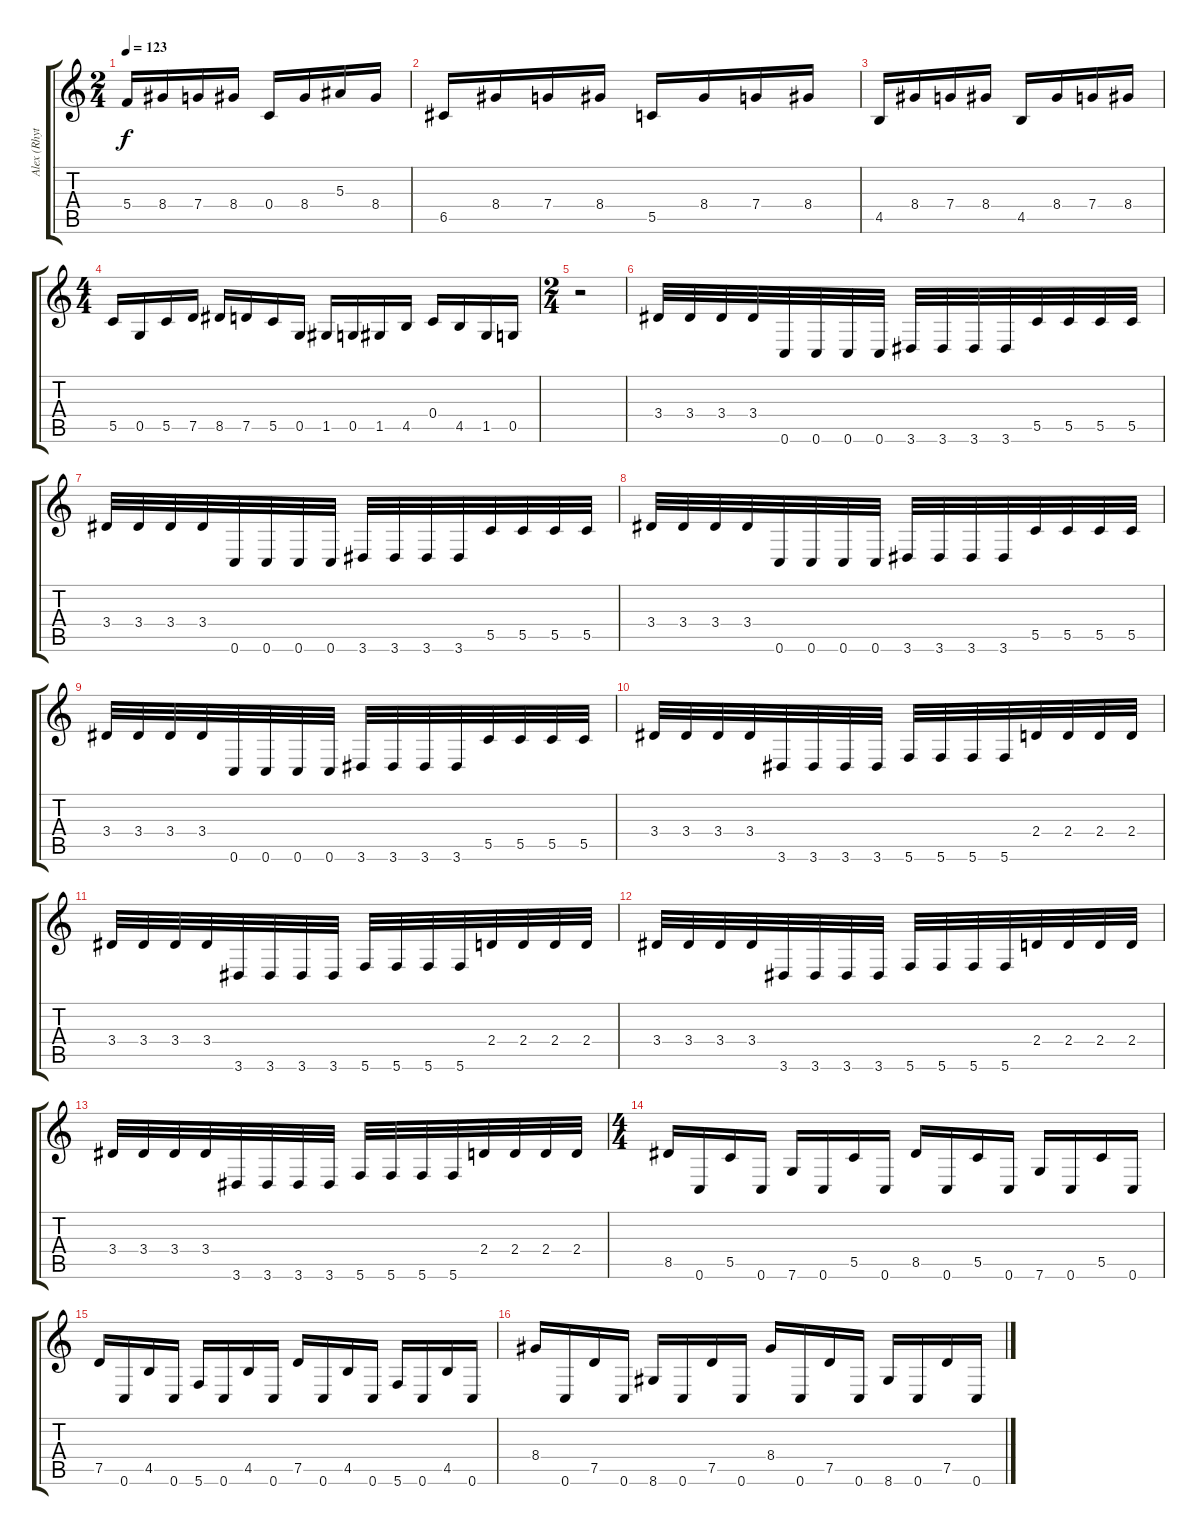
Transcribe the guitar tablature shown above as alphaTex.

\track ("Alex (Rhythm Guitar)" "Alex (Rhyt") {instrument distortionguitar}
\staff {score tabs}
\tuning (D4 A3 F3 C3 G2 C2) {hide}
\ts (2 4)
\tempo 123
\clef g2
\ks c
5.4.16{dy f} 8.4.16 7.4.16 8.4.16 0.4.16 8.4.16 5.3.16 8.4.16 |
6.5.16 8.4.16 7.4.16 8.4.16 5.5.16 8.4.16 7.4.16 8.4.16 |
4.5.16 8.4.16 7.4.16 8.4.16 4.5.16 8.4.16 7.4.16 8.4.16 |
\ts (4 4)
5.5.16 0.5.16 5.5.16 7.5.16 8.5.16 7.5.16 5.5.16 0.5.16 1.5.16 0.5.16 1.5.16 4.5.16 0.4.16 4.5.16 1.5.16 0.5.16 |
\ts (2 4)
r.2 |
3.4.32 3.4.32 3.4.32 3.4.32 0.6.32 0.6.32 0.6.32 0.6.32 3.6.32 3.6.32 3.6.32 3.6.32 5.5.32 5.5.32 5.5.32 5.5.32 |
3.4.32 3.4.32 3.4.32 3.4.32 0.6.32 0.6.32 0.6.32 0.6.32 3.6.32 3.6.32 3.6.32 3.6.32 5.5.32 5.5.32 5.5.32 5.5.32 |
3.4.32 3.4.32 3.4.32 3.4.32 0.6.32 0.6.32 0.6.32 0.6.32 3.6.32 3.6.32 3.6.32 3.6.32 5.5.32 5.5.32 5.5.32 5.5.32 |
3.4.32 3.4.32 3.4.32 3.4.32 0.6.32 0.6.32 0.6.32 0.6.32 3.6.32 3.6.32 3.6.32 3.6.32 5.5.32 5.5.32 5.5.32 5.5.32 |
3.4.32 3.4.32 3.4.32 3.4.32 3.6.32 3.6.32 3.6.32 3.6.32 5.6.32 5.6.32 5.6.32 5.6.32 2.4.32 2.4.32 2.4.32 2.4.32 |
3.4.32 3.4.32 3.4.32 3.4.32 3.6.32 3.6.32 3.6.32 3.6.32 5.6.32 5.6.32 5.6.32 5.6.32 2.4.32 2.4.32 2.4.32 2.4.32 |
3.4.32 3.4.32 3.4.32 3.4.32 3.6.32 3.6.32 3.6.32 3.6.32 5.6.32 5.6.32 5.6.32 5.6.32 2.4.32 2.4.32 2.4.32 2.4.32 |
3.4.32 3.4.32 3.4.32 3.4.32 3.6.32 3.6.32 3.6.32 3.6.32 5.6.32 5.6.32 5.6.32 5.6.32 2.4.32 2.4.32 2.4.32 2.4.32 |
\ts (4 4)
8.5.16 0.6.16 5.5.16 0.6.16 7.6.16 0.6.16 5.5.16 0.6.16 8.5.16 0.6.16 5.5.16 0.6.16 7.6.16 0.6.16 5.5.16 0.6.16 |
7.5.16 0.6.16 4.5.16 0.6.16 5.6.16 0.6.16 4.5.16 0.6.16 7.5.16 0.6.16 4.5.16 0.6.16 5.6.16 0.6.16 4.5.16 0.6.16 |
8.4.16 0.6.16 7.5.16 0.6.16 8.6.16 0.6.16 7.5.16 0.6.16 8.4.16 0.6.16 7.5.16 0.6.16 8.6.16 0.6.16 7.5.16 0.6.16
